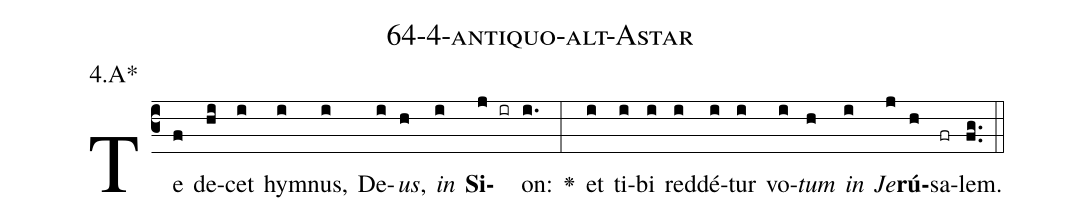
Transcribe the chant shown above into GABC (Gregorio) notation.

name: 64-4-antiquo-alt-Astar;
annotation: 4.A*;
%%
(c3)Te(f) de(hi)cet(i) hym(i)nus,(i) De(i)<i>us</i>,(h) <i>in</i>(i) <b>Si</b>(j ir)on:(i.) <v>\greheightstar</v>(:) et(i) ti(i)bi(i) red(i)dé(i)tur(i) vo(i)<i>tum</i>(h) <i>in</i>(i) <i>Je</i>(j)<b>rú</b>(h)sa(fr)lem.(fg..) (::)


%E(i) u(h) o(i) u(j) a(h) e.(fg..) (::)
